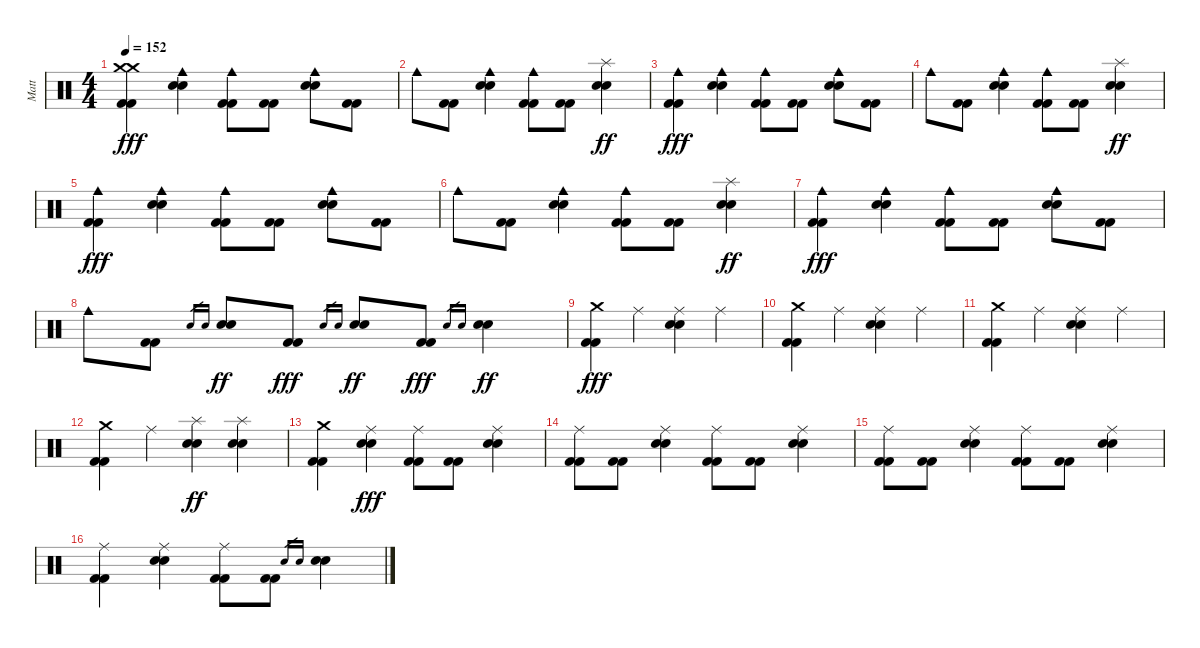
\track ("Matt" "Matt") {instrument percussion}
\staff {score}
\articulation defaults
\ts (4 4)
\tempo 152
\clef neutral
\ks c
("Crash medium (hit)" "Crash medium (hit)" "Kick (hit) 2" "Kick (hit) 2").4{dy fff} ("Cowbell medium (hit)" "Electric Snare (hit)" "Electric Snare (hit)").4 ("Cowbell medium (hit)" "Kick (hit) 2" "Kick (hit) 2").8 ("Kick (hit) 2" "Kick (hit) 2").8 ("Cowbell medium (hit)" "Electric Snare (hit)" "Electric Snare (hit)").8 ("Kick (hit) 2" "Kick (hit) 2").8 |
"Cowbell medium (hit)".8 ("Kick (hit) 2" "Kick (hit) 2").8 ("Cowbell medium (hit)" "Electric Snare (hit)" "Electric Snare (hit)").4 ("Cowbell medium (hit)" "Kick (hit) 2" "Kick (hit) 2").8 ("Kick (hit) 2" "Kick (hit) 2").8 ("Splash (hit)" "Electric Snare (hit)" "Electric Snare (hit)").4{dy ff} |
("Cowbell medium (hit)" "Kick (hit) 2" "Kick (hit) 2").4{dy fff} ("Cowbell medium (hit)" "Electric Snare (hit)" "Electric Snare (hit)").4 ("Cowbell medium (hit)" "Kick (hit) 2" "Kick (hit) 2").8 ("Kick (hit) 2" "Kick (hit) 2").8 ("Cowbell medium (hit)" "Electric Snare (hit)" "Electric Snare (hit)").8 ("Kick (hit) 2" "Kick (hit) 2").8 |
"Cowbell medium (hit)".8 ("Kick (hit) 2" "Kick (hit) 2").8 ("Cowbell medium (hit)" "Electric Snare (hit)" "Electric Snare (hit)").4 ("Cowbell medium (hit)" "Kick (hit) 2" "Kick (hit) 2").8 ("Kick (hit) 2" "Kick (hit) 2").8 ("Splash (hit)" "Electric Snare (hit)" "Electric Snare (hit)").4{dy ff} |
("Cowbell medium (hit)" "Kick (hit) 2" "Kick (hit) 2").4{dy fff} ("Cowbell medium (hit)" "Electric Snare (hit)" "Electric Snare (hit)").4 ("Cowbell medium (hit)" "Kick (hit) 2" "Kick (hit) 2").8 ("Kick (hit) 2" "Kick (hit) 2").8 ("Cowbell medium (hit)" "Electric Snare (hit)" "Electric Snare (hit)").8 ("Kick (hit) 2" "Kick (hit) 2").8 |
"Cowbell medium (hit)".8 ("Kick (hit) 2" "Kick (hit) 2").8 ("Cowbell medium (hit)" "Electric Snare (hit)" "Electric Snare (hit)").4 ("Cowbell medium (hit)" "Kick (hit) 2" "Kick (hit) 2").8 ("Kick (hit) 2" "Kick (hit) 2").8 ("Splash (hit)" "Electric Snare (hit)" "Electric Snare (hit)").4{dy ff} |
("Cowbell medium (hit)" "Kick (hit) 2" "Kick (hit) 2").4{dy fff} ("Cowbell medium (hit)" "Electric Snare (hit)" "Electric Snare (hit)").4 ("Cowbell medium (hit)" "Kick (hit) 2" "Kick (hit) 2").8 ("Kick (hit) 2" "Kick (hit) 2").8 ("Cowbell medium (hit)" "Electric Snare (hit)" "Electric Snare (hit)").8 ("Kick (hit) 2" "Kick (hit) 2").8 |
"Cowbell medium (hit)".8 ("Kick (hit) 2" "Kick (hit) 2").8 "Electric Snare (hit)".16{gr} "Electric Snare (hit)".16{gr} ("Electric Snare (hit)" "Electric Snare (hit)").8{dy ff} ("Kick (hit) 2" "Kick (hit) 2").8{dy fff} "Electric Snare (hit)".16{gr} "Electric Snare (hit)".16{gr} ("Electric Snare (hit)" "Electric Snare (hit)").8{dy ff} ("Kick (hit) 2" "Kick (hit) 2").8{dy fff} "Electric Snare (hit)".16{gr} "Electric Snare (hit)".16{gr} ("Electric Snare (hit)" "Electric Snare (hit)").4{dy ff} |
("Crash medium (hit)" "Kick (hit) 2" "Kick (hit) 2").4{dy fff} "Ride (middle)".4 ("Ride (middle)" "Electric Snare (hit)" "Electric Snare (hit)").4 "Ride (middle)".4 |
("Crash medium (hit)" "Kick (hit) 2" "Kick (hit) 2").4 "Ride (middle)".4 ("Ride (middle)" "Electric Snare (hit)" "Electric Snare (hit)").4 "Ride (middle)".4 |
("Crash medium (hit)" "Kick (hit) 2" "Kick (hit) 2").4 "Ride (middle)".4 ("Ride (middle)" "Electric Snare (hit)" "Electric Snare (hit)").4 "Ride (middle)".4 |
("Crash medium (hit)" "Kick (hit) 2" "Kick (hit) 2").4 "Ride (middle)".4 ("Splash (hit)" "Electric Snare (hit)" "Electric Snare (hit)").4{dy ff} ("Splash (hit)" "Electric Snare (hit)" "Electric Snare (hit)").4 |
("Crash medium (hit)" "Kick (hit) 2" "Kick (hit) 2").4 ("Ride (middle)" "Electric Snare (hit)" "Electric Snare (hit)").4{dy fff} ("Ride (middle)" "Kick (hit) 2" "Kick (hit) 2").8 ("Kick (hit) 2" "Kick (hit) 2").8 ("Ride (middle)" "Electric Snare (hit)" "Electric Snare (hit)").4 |
("Ride (middle)" "Kick (hit) 2" "Kick (hit) 2").8 ("Kick (hit) 2" "Kick (hit) 2").8 ("Ride (middle)" "Electric Snare (hit)" "Electric Snare (hit)").4 ("Ride (middle)" "Kick (hit) 2" "Kick (hit) 2").8 ("Kick (hit) 2" "Kick (hit) 2").8 ("Ride (middle)" "Electric Snare (hit)" "Electric Snare (hit)").4 |
("Ride (middle)" "Kick (hit) 2" "Kick (hit) 2").8 ("Kick (hit) 2" "Kick (hit) 2").8 ("Ride (middle)" "Electric Snare (hit)" "Electric Snare (hit)").4 ("Ride (middle)" "Kick (hit) 2" "Kick (hit) 2").8 ("Kick (hit) 2" "Kick (hit) 2").8 ("Ride (middle)" "Electric Snare (hit)" "Electric Snare (hit)").4 |
("Ride (middle)" "Kick (hit) 2" "Kick (hit) 2").4 ("Ride (middle)" "Electric Snare (hit)" "Electric Snare (hit)").4 ("Ride (middle)" "Kick (hit) 2" "Kick (hit) 2").8 ("Kick (hit) 2" "Kick (hit) 2").8 "Electric Snare (hit)".16{gr} "Electric Snare (hit)".16{gr} ("Electric Snare (hit)" "Electric Snare (hit)").4
